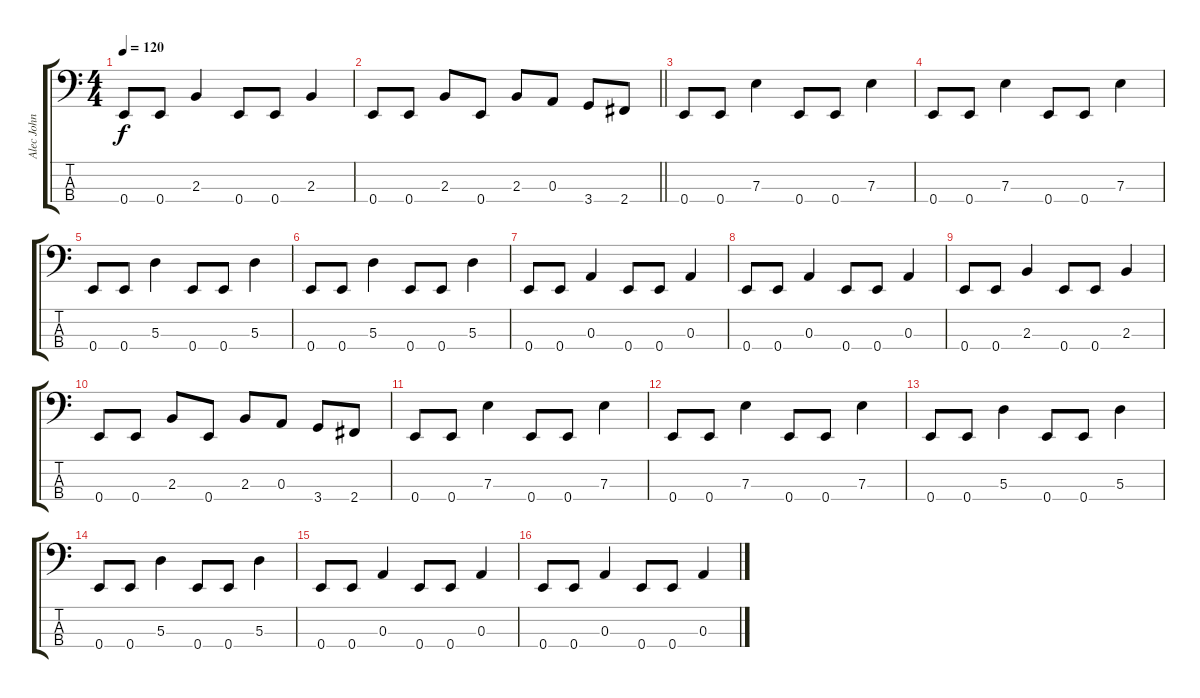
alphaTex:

\track ("Alec John Such (Bass Guitar)" "Alec John ") {instrument electricbassfinger}
\staff {score tabs}
\tuning (G2 D2 A1 E1) {hide}
\ts (4 4)
\tempo 120
\clef f4
\ks c
0.4.8{dy f} 0.4.8 2.3.4 0.4.8 0.4.8 2.3.4 |
\barLineRight lightlight
0.4.8 0.4.8 2.3.8 0.4.8 2.3.8 0.3.8 3.4.8 2.4.8 |
0.4.8 0.4.8 7.3.4 0.4.8 0.4.8 7.3.4 |
0.4.8 0.4.8 7.3.4 0.4.8 0.4.8 7.3.4 |
0.4.8 0.4.8 5.3.4 0.4.8 0.4.8 5.3.4 |
0.4.8 0.4.8 5.3.4 0.4.8 0.4.8 5.3.4 |
0.4.8 0.4.8 0.3.4 0.4.8 0.4.8 0.3.4 |
0.4.8 0.4.8 0.3.4 0.4.8 0.4.8 0.3.4 |
0.4.8 0.4.8 2.3.4 0.4.8 0.4.8 2.3.4 |
0.4.8 0.4.8 2.3.8 0.4.8 2.3.8 0.3.8 3.4.8 2.4.8 |
0.4.8 0.4.8 7.3.4 0.4.8 0.4.8 7.3.4 |
0.4.8 0.4.8 7.3.4 0.4.8 0.4.8 7.3.4 |
0.4.8 0.4.8 5.3.4 0.4.8 0.4.8 5.3.4 |
0.4.8 0.4.8 5.3.4 0.4.8 0.4.8 5.3.4 |
0.4.8 0.4.8 0.3.4 0.4.8 0.4.8 0.3.4 |
0.4.8 0.4.8 0.3.4 0.4.8 0.4.8 0.3.4
